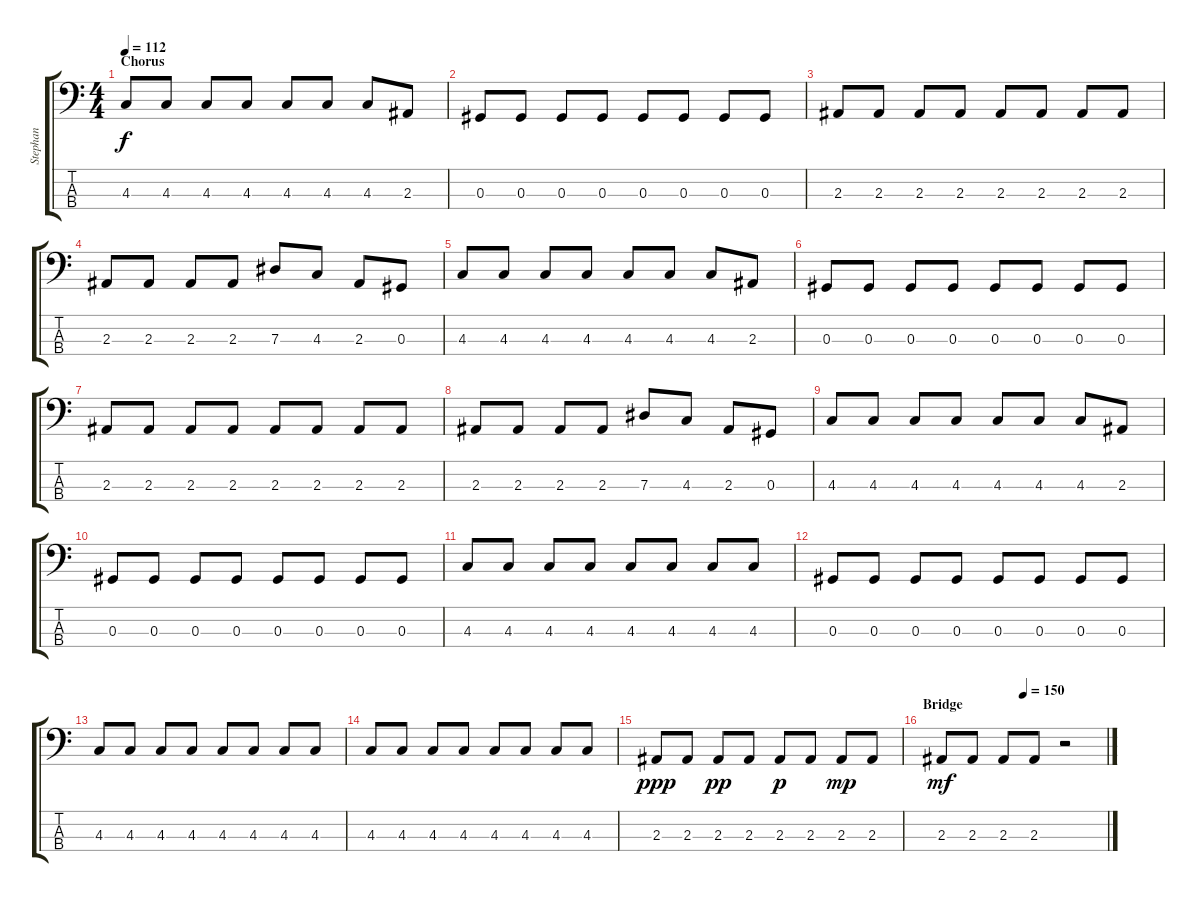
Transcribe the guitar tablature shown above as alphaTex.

\track ("Stephan" "Stephan") {instrument electricbassfinger}
\staff {score tabs}
\tuning (Gb2 Db2 Ab1 Eb1) {hide}
\ts (4 4)
\section ("" "Chorus")
\tempo 112
\clef f4
\ks c
4.3.8{dy f} 4.3.8 4.3.8 4.3.8 4.3.8 4.3.8 4.3.8 2.3.8 |
0.3.8 0.3.8 0.3.8 0.3.8 0.3.8 0.3.8 0.3.8 0.3.8 |
2.3.8 2.3.8 2.3.8 2.3.8 2.3.8 2.3.8 2.3.8 2.3.8 |
2.3.8 2.3.8 2.3.8 2.3.8 7.3.8 4.3.8 2.3.8 0.3.8 |
4.3.8 4.3.8 4.3.8 4.3.8 4.3.8 4.3.8 4.3.8 2.3.8 |
0.3.8 0.3.8 0.3.8 0.3.8 0.3.8 0.3.8 0.3.8 0.3.8 |
2.3.8 2.3.8 2.3.8 2.3.8 2.3.8 2.3.8 2.3.8 2.3.8 |
2.3.8 2.3.8 2.3.8 2.3.8 7.3.8 4.3.8 2.3.8 0.3.8 |
4.3.8 4.3.8 4.3.8 4.3.8 4.3.8 4.3.8 4.3.8 2.3.8 |
0.3.8 0.3.8 0.3.8 0.3.8 0.3.8 0.3.8 0.3.8 0.3.8 |
4.3.8 4.3.8 4.3.8 4.3.8 4.3.8 4.3.8 4.3.8 4.3.8 |
0.3.8 0.3.8 0.3.8 0.3.8 0.3.8 0.3.8 0.3.8 0.3.8 |
4.3.8 4.3.8 4.3.8 4.3.8 4.3.8 4.3.8 4.3.8 4.3.8 |
4.3.8 4.3.8 4.3.8 4.3.8 4.3.8 4.3.8 4.3.8 4.3.8 |
2.3.8{dy ppp} 2.3.8 2.3.8{dy pp} 2.3.8 2.3.8{dy p} 2.3.8 2.3.8{dy mp} 2.3.8 |
\section ("" "Bridge")
\tempo (150 0.5)
2.3.8{dy mf} 2.3.8 2.3.8 2.3.8 r.2
